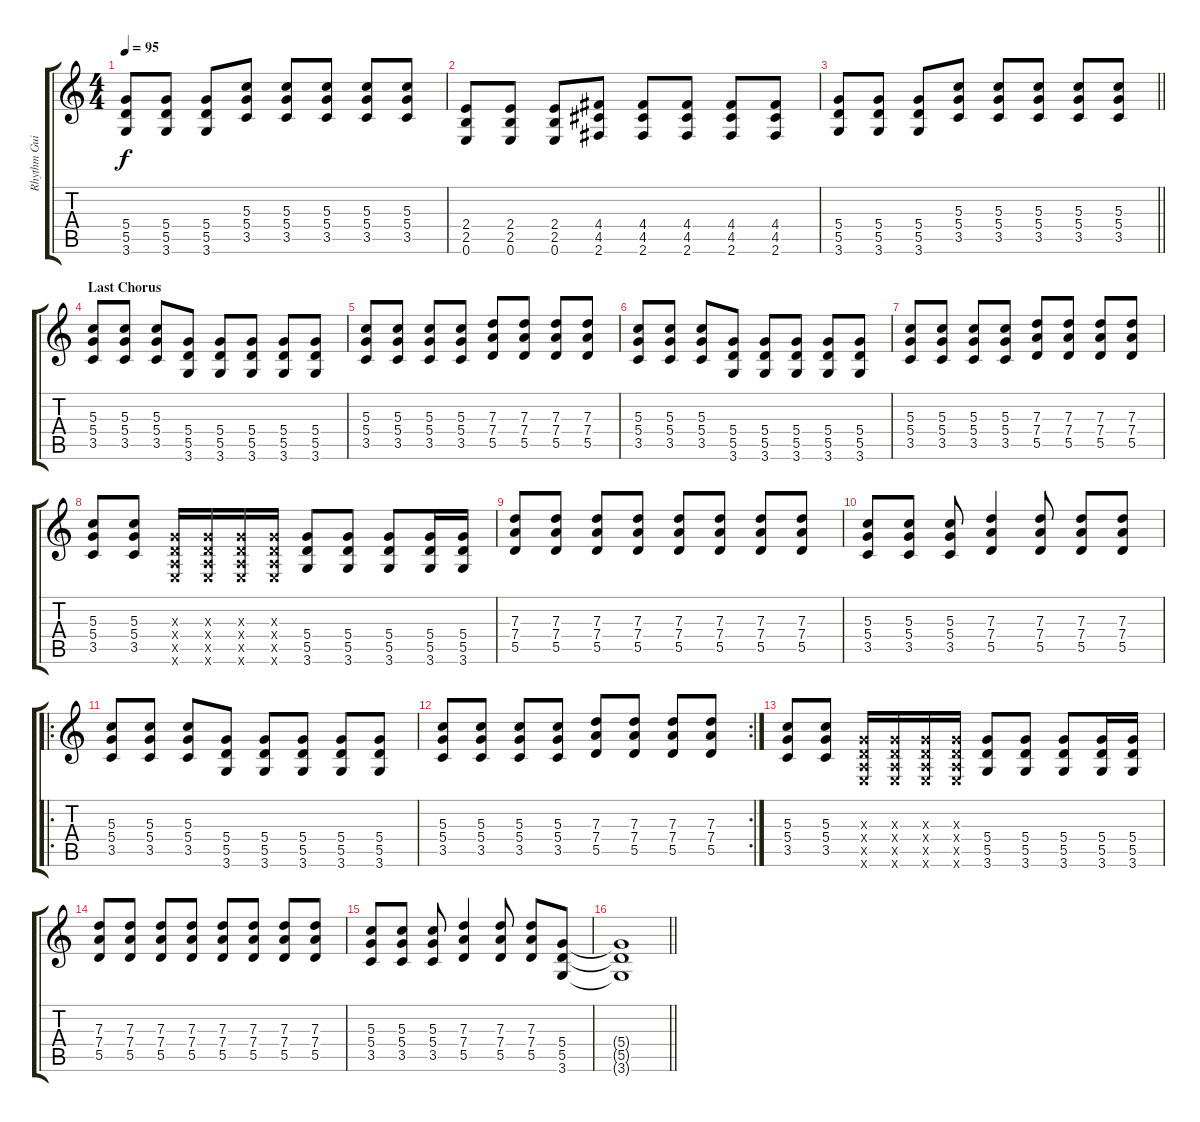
\track ("Rhythm Guitar" "Rhythm Gui") {instrument distortionguitar}
\staff {score tabs}
\tuning (E4 B3 G3 D3 A2 E2) {hide}
\ts (4 4)
\tempo 95
\clef g2
\ks c
(5.4 5.5 3.6).8{dy f} (5.4 5.5 3.6).8 (5.4 5.5 3.6).8 (5.3 5.4 3.5).8 (5.3 5.4 3.5).8 (5.3 5.4 3.5).8 (5.3 5.4 3.5).8 (5.3 5.4 3.5).8 |
(2.4 2.5 0.6).8 (2.4 2.5 0.6).8 (2.4 2.5 0.6).8 (4.4 4.5 2.6).8 (4.4 4.5 2.6).8 (4.4 4.5 2.6).8 (4.4 4.5 2.6).8 (4.4 4.5 2.6).8 |
\barLineRight lightlight
(5.4 5.5 3.6).8 (5.4 5.5 3.6).8 (5.4 5.5 3.6).8 (5.3 5.4 3.5).8 (5.3 5.4 3.5).8 (5.3 5.4 3.5).8 (5.3 5.4 3.5).8 (5.3 5.4 3.5).8 |
\section ("" "Last Chorus")
(5.3 5.4 3.5).8 (5.3 5.4 3.5).8 (5.3 5.4 3.5).8 (5.4 5.5 3.6).8 (5.4 5.5 3.6).8 (5.4 5.5 3.6).8 (5.4 5.5 3.6).8 (5.4 5.5 3.6).8 |
(5.3 5.4 3.5).8{volume 11} (5.3 5.4 3.5).8 (5.3 5.4 3.5).8 (5.3 5.4 3.5).8 (7.3 7.4 5.5).8 (7.3 7.4 5.5).8 (7.3 7.4 5.5).8 (7.3 7.4 5.5).8 |
(5.3 5.4 3.5).8 (5.3 5.4 3.5).8 (5.3 5.4 3.5).8 (5.4 5.5 3.6).8 (5.4 5.5 3.6).8 (5.4 5.5 3.6).8 (5.4 5.5 3.6).8 (5.4 5.5 3.6).8 |
(5.3 5.4 3.5).8 (5.3 5.4 3.5).8 (5.3 5.4 3.5).8 (5.3 5.4 3.5).8 (7.3 7.4 5.5).8 (7.3 7.4 5.5).8 (7.3 7.4 5.5).8 (7.3 7.4 5.5).8 |
(5.3 5.4 3.5).8 (5.3 5.4 3.5).8 (0.3{x} 0.4{x} 0.5{x} 0.6{x}).16 (0.3{x} 0.4{x} 0.5{x} 0.6{x}).16 (0.3{x} 0.4{x} 0.5{x} 0.6{x}).16 (0.3{x} 0.4{x} 0.5{x} 0.6{x}).16 (5.4 5.5 3.6).8 (5.4 5.5 3.6).8 (5.4 5.5 3.6).8 (5.4 5.5 3.6).16 (5.4 5.5 3.6).16 |
(7.3 7.4 5.5).8 (7.3 7.4 5.5).8 (7.3 7.4 5.5).8 (7.3 7.4 5.5).8 (7.3 7.4 5.5).8 (7.3 7.4 5.5).8 (7.3 7.4 5.5).8 (7.3 7.4 5.5).8 |
(5.3 5.4 3.5).8 (5.3 5.4 3.5).8 (5.3 5.4 3.5).8 (7.3 7.4 5.5).4 (7.3 7.4 5.5).8 (7.3 7.4 5.5).8 (7.3 7.4 5.5).8 |
\ro
(5.3 5.4 3.5).8 (5.3 5.4 3.5).8 (5.3 5.4 3.5).8 (5.4 5.5 3.6).8 (5.4 5.5 3.6).8 (5.4 5.5 3.6).8 (5.4 5.5 3.6).8 (5.4 5.5 3.6).8 |
\rc 2
(5.3 5.4 3.5).8 (5.3 5.4 3.5).8 (5.3 5.4 3.5).8 (5.3 5.4 3.5).8 (7.3 7.4 5.5).8 (7.3 7.4 5.5).8 (7.3 7.4 5.5).8 (7.3 7.4 5.5).8 |
(5.3 5.4 3.5).8 (5.3 5.4 3.5).8 (0.3{x} 0.4{x} 0.5{x} 0.6{x}).16 (0.3{x} 0.4{x} 0.5{x} 0.6{x}).16 (0.3{x} 0.4{x} 0.5{x} 0.6{x}).16 (0.3{x} 0.4{x} 0.5{x} 0.6{x}).16 (5.4 5.5 3.6).8 (5.4 5.5 3.6).8 (5.4 5.5 3.6).8 (5.4 5.5 3.6).16 (5.4 5.5 3.6).16 |
(7.3 7.4 5.5).8 (7.3 7.4 5.5).8 (7.3 7.4 5.5).8 (7.3 7.4 5.5).8 (7.3 7.4 5.5).8 (7.3 7.4 5.5).8 (7.3 7.4 5.5).8 (7.3 7.4 5.5).8 |
(5.3 5.4 3.5).8 (5.3 5.4 3.5).8 (5.3 5.4 3.5).8 (7.3 7.4 5.5).4 (7.3 7.4 5.5).8 (7.3 7.4 5.5).8 (5.4 5.5 3.6).8 |
\barLineRight lightlight
(5.4{t} 5.5{t} 3.6{t}).1
